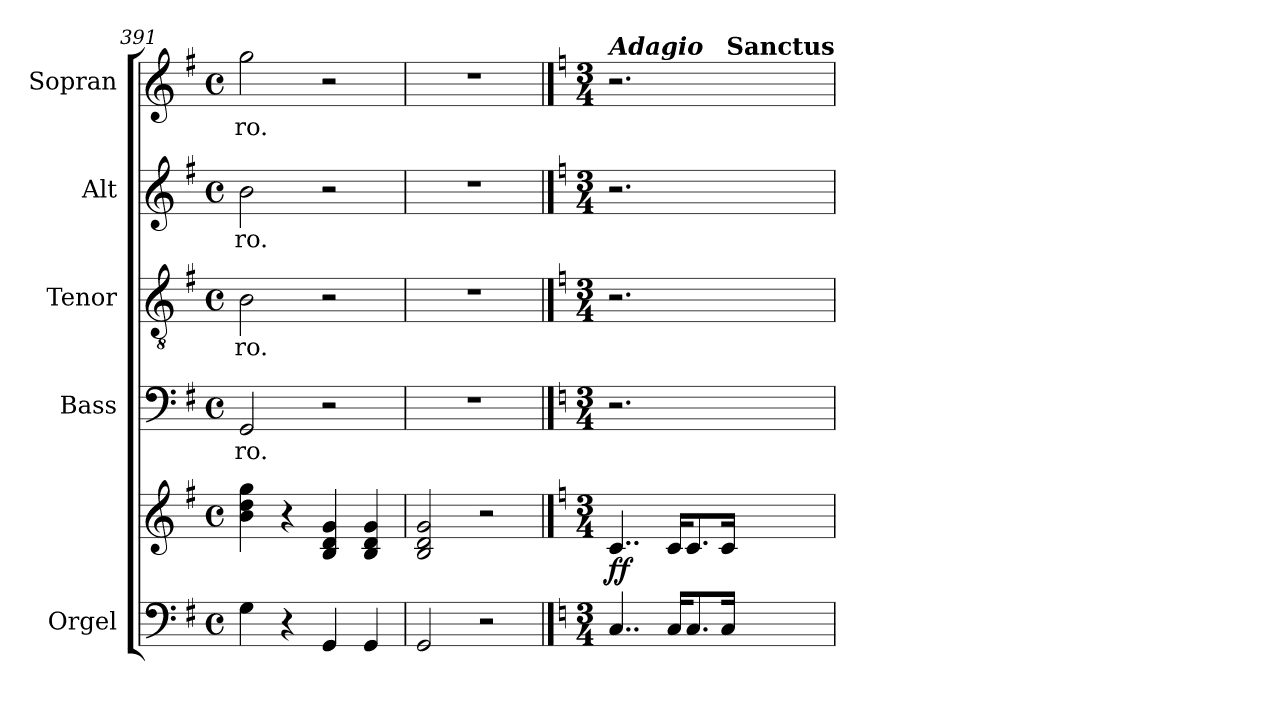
**kern	**kern	**dynam	**kern	**text	**kern	**text	**kern	**text	**kern	**text
*part5	*part5	*part5	*part4	*part4	*part3	*part3	*part2	*part2	*part1	*part1
*staff6	*staff5	*staff5/6	*staff4	*staff4	*staff3	*staff3	*staff2	*staff2	*staff1	*staff1
*I"Orgel	*	*	*I"Bass	*	*I"Tenor	*	*I"Alt	*	*I"Sopran	*
*I'Org.	*	*	*I'B	*	*I'T	*	*I'A	*	*I'S	*
*clefF4	*clefG2	*	*clefF4	*	*clefGv2	*	*clefG2	*	*clefG2	*
*k[f#]	*k[f#]	*	*k[f#]	*	*k[f#]	*	*k[f#]	*	*k[f#]	*
*G:	*G:	*	*G:	*	*G:	*	*G:	*	*G:	*
*M4/4	*M4/4	*	*M4/4	*	*M4/4	*	*M4/4	*	*M4/4	*
*met(c)	*met(c)	*	*met(c)	*	*met(c)	*	*met(c)	*	*met(c)	*
=391	=391	=391	=391	=391	=391	=391	=391	=391	=391	=391
!	!	!	!	!LO:LY:b	!	!LO:LY:b	!	!LO:LY:b	!	!LO:LY:b
4G\	4b\ 4dd\ 4gg\	.	2GG/	-ro.	2B\	-ro.	2b\	-ro.	2gg\	-ro.
4r	4r	.	.	.	.	.	.	.	.	.
4GG/	4B/ 4d/ 4g/	.	2r	.	2r	.	2r	.	2r	.
4GG/	4B/ 4d/ 4g/	.	.	.	.	.	.	.	.	.
=392	=392	=392	=392	=392	=392	=392	=392	=392	=392	=392
2GG/	2B/ 2d/ 2g/	.	1r	.	1r	.	1r	.	1r	.
2r	2r	.	.	.	.	.	.	.	.	.
!!LO:LB:g=z
==393	==393	==393	==393	==393	==393	==393	==393	==393	==393	==393
*k[]	*k[]	*	*k[]	*	*k[]	*	*k[]	*	*k[]	*
*C:	*C:	*	*C:	*	*C:	*	*C:	*	*C:	*
*M3/4	*M3/4	*	*M3/4	*	*M3/4	*	*M3/4	*	*M3/4	*
!	!	!	!	!	!	!	!	!	!LO:TX:a:Bi:t=Adagio	!
!	!	!LO:DY:b	!	!	!	!	!	!	!	!
4..C/	4..c/	ff	2.r	.	2.r	.	2.r	.	2.r	.
16C/KL	16c/KL	.	.	.	.	.	.	.	.	.
8.C/	8.c/	.	.	.	.	.	.	.	.	.
16C/Jk	16c/Jk	.	.	.	.	.	.	.	.	.
1ryy	1ryy	.	1ryy	.	1ryy	.	1ryy	.	1ryy	.
!	!	!	!	!	!	!	!	!	!LO:TX:a:B:t=Sanctus	!
=	=	=	=	=	=	=	=	=	=	=
*-	*-	*-	*-	*-	*-	*-	*-	*-	*-	*-
